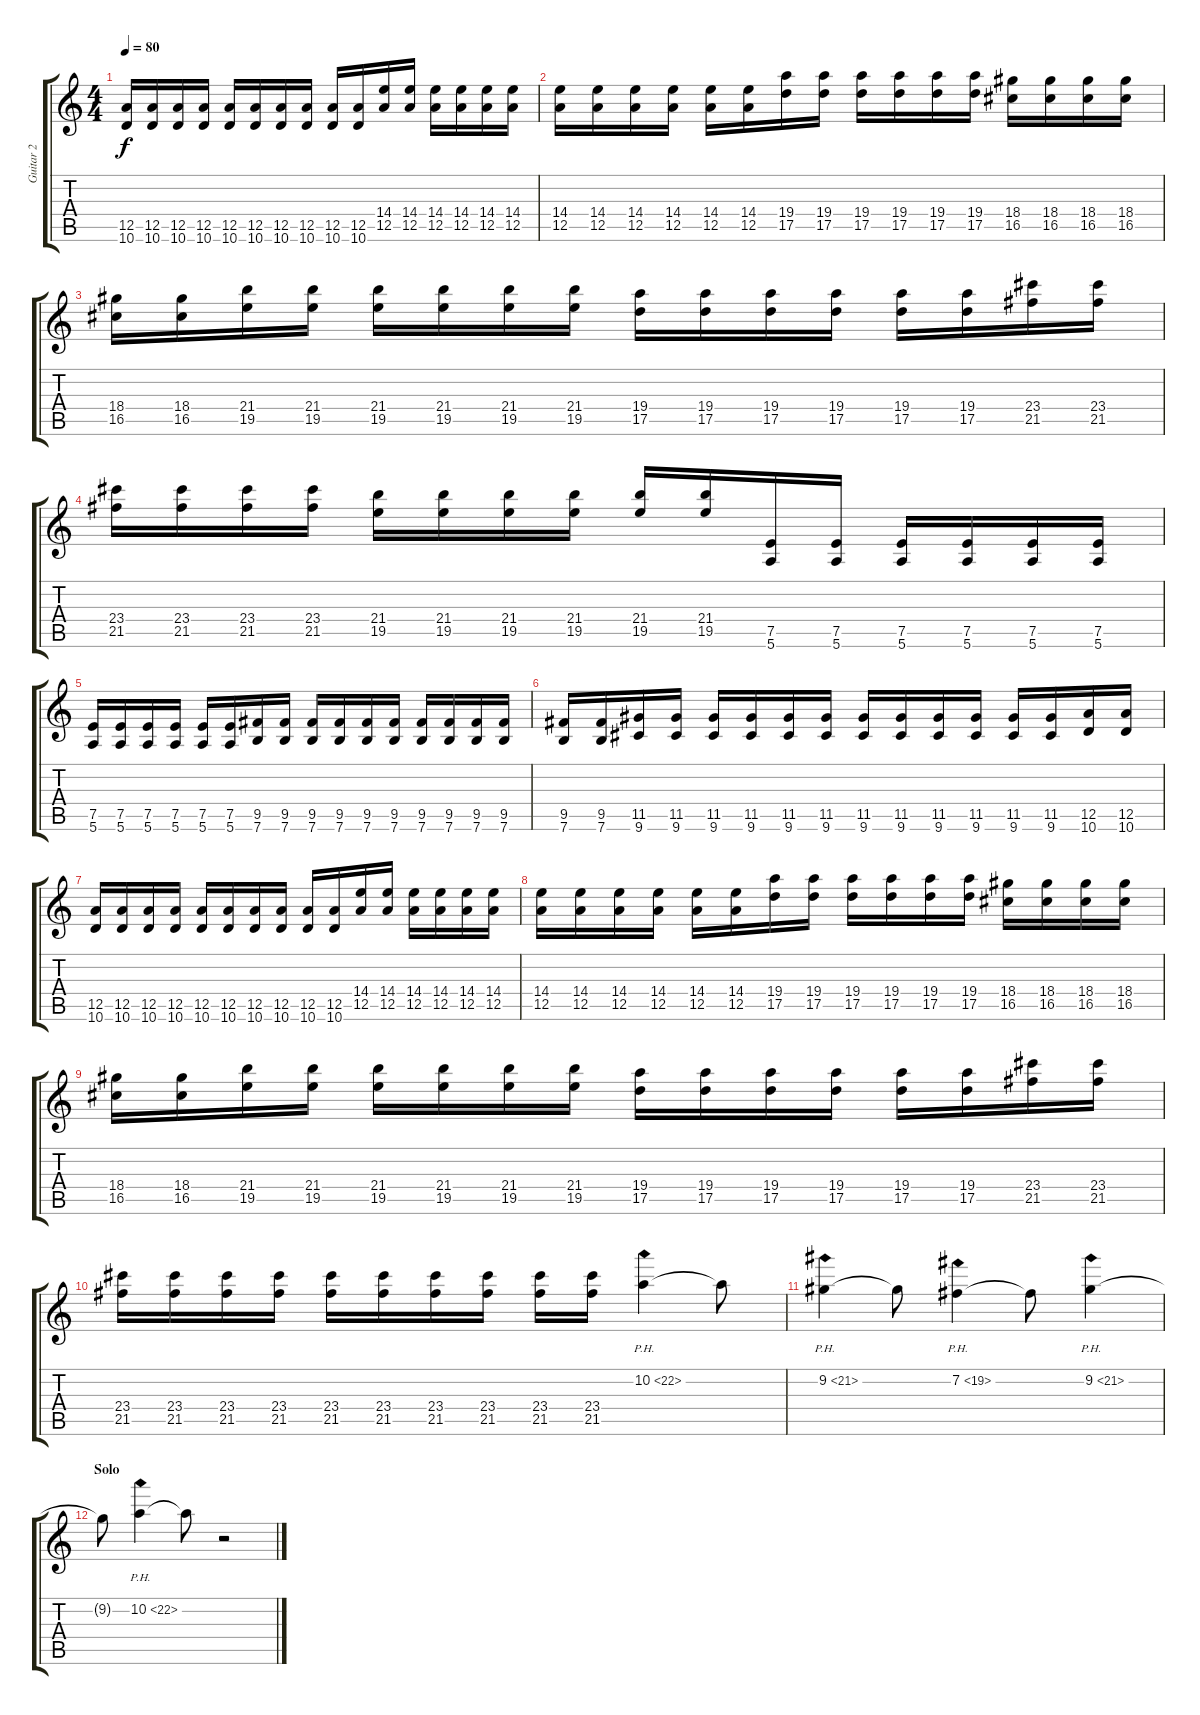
\track ("Guitar 2" "Guitar 2") {instrument acousticguitarsteel}
\staff {score tabs}
\tuning (E4 B3 G3 D3 A2 E2) {hide}
\ts (4 4)
\tempo 80
\clef g2
\ks c
(12.5 10.6).16{dy f} (12.5 10.6).16 (12.5 10.6).16 (12.5 10.6).16 (12.5 10.6).16 (12.5 10.6).16 (12.5 10.6).16 (12.5 10.6).16 (12.5 10.6).16 (12.5 10.6).16 (14.4 12.5).16 (14.4 12.5).16 (14.4 12.5).16 (14.4 12.5).16 (14.4 12.5).16 (14.4 12.5).16 |
(14.4 12.5).16 (14.4 12.5).16 (14.4 12.5).16 (14.4 12.5).16 (14.4 12.5).16 (14.4 12.5).16 (19.4 17.5).16 (19.4 17.5).16 (19.4 17.5).16 (19.4 17.5).16 (19.4 17.5).16 (19.4 17.5).16 (18.4 16.5).16 (18.4 16.5).16 (18.4 16.5).16 (18.4 16.5).16 |
(18.4 16.5).16 (18.4 16.5).16 (21.4 19.5).16 (21.4 19.5).16 (21.4 19.5).16 (21.4 19.5).16 (21.4 19.5).16 (21.4 19.5).16 (19.4 17.5).16 (19.4 17.5).16 (19.4 17.5).16 (19.4 17.5).16 (19.4 17.5).16 (19.4 17.5).16 (23.4 21.5).16 (23.4 21.5).16 |
(23.4 21.5).16 (23.4 21.5).16 (23.4 21.5).16 (23.4 21.5).16 (21.4 19.5).16 (21.4 19.5).16 (21.4 19.5).16 (21.4 19.5).16 (21.4 19.5).16 (21.4 19.5).16 (7.5 5.6).16 (7.5 5.6).16 (7.5 5.6).16 (7.5 5.6).16 (7.5 5.6).16 (7.5 5.6).16 |
(7.5 5.6).16 (7.5 5.6).16 (7.5 5.6).16 (7.5 5.6).16 (7.5 5.6).16 (7.5 5.6).16 (9.5 7.6).16 (9.5 7.6).16 (9.5 7.6).16 (9.5 7.6).16 (9.5 7.6).16 (9.5 7.6).16 (9.5 7.6).16 (9.5 7.6).16 (9.5 7.6).16 (9.5 7.6).16 |
(9.5 7.6).16 (9.5 7.6).16 (11.5 9.6).16 (11.5 9.6).16 (11.5 9.6).16 (11.5 9.6).16 (11.5 9.6).16 (11.5 9.6).16 (11.5 9.6).16 (11.5 9.6).16 (11.5 9.6).16 (11.5 9.6).16 (11.5 9.6).16 (11.5 9.6).16 (12.5 10.6).16 (12.5 10.6).16 |
(12.5 10.6).16 (12.5 10.6).16 (12.5 10.6).16 (12.5 10.6).16 (12.5 10.6).16 (12.5 10.6).16 (12.5 10.6).16 (12.5 10.6).16 (12.5 10.6).16 (12.5 10.6).16 (14.4 12.5).16 (14.4 12.5).16 (14.4 12.5).16 (14.4 12.5).16 (14.4 12.5).16 (14.4 12.5).16 |
(14.4 12.5).16 (14.4 12.5).16 (14.4 12.5).16 (14.4 12.5).16 (14.4 12.5).16 (14.4 12.5).16 (19.4 17.5).16 (19.4 17.5).16 (19.4 17.5).16 (19.4 17.5).16 (19.4 17.5).16 (19.4 17.5).16 (18.4 16.5).16 (18.4 16.5).16 (18.4 16.5).16 (18.4 16.5).16 |
(18.4 16.5).16 (18.4 16.5).16 (21.4 19.5).16 (21.4 19.5).16 (21.4 19.5).16 (21.4 19.5).16 (21.4 19.5).16 (21.4 19.5).16 (19.4 17.5).16 (19.4 17.5).16 (19.4 17.5).16 (19.4 17.5).16 (19.4 17.5).16 (19.4 17.5).16 (23.4 21.5).16 (23.4 21.5).16 |
(23.4 21.5).16 (23.4 21.5).16 (23.4 21.5).16 (23.4 21.5).16 (23.4 21.5).16 (23.4 21.5).16 (23.4 21.5).16 (23.4 21.5).16 (23.4 21.5).16 (23.4 21.5).16 10.2{ph 12}.4 10.2{t}.8 |
9.2{ph 12}.4{instrument distortionguitar} 9.2{t}.8 7.2{ph 12}.4 7.2{t}.8 9.2{ph 12}.4 |
\section ("" "Solo")
9.2{t}.8 10.2{ph 12}.4 10.2{t}.8 r.2
